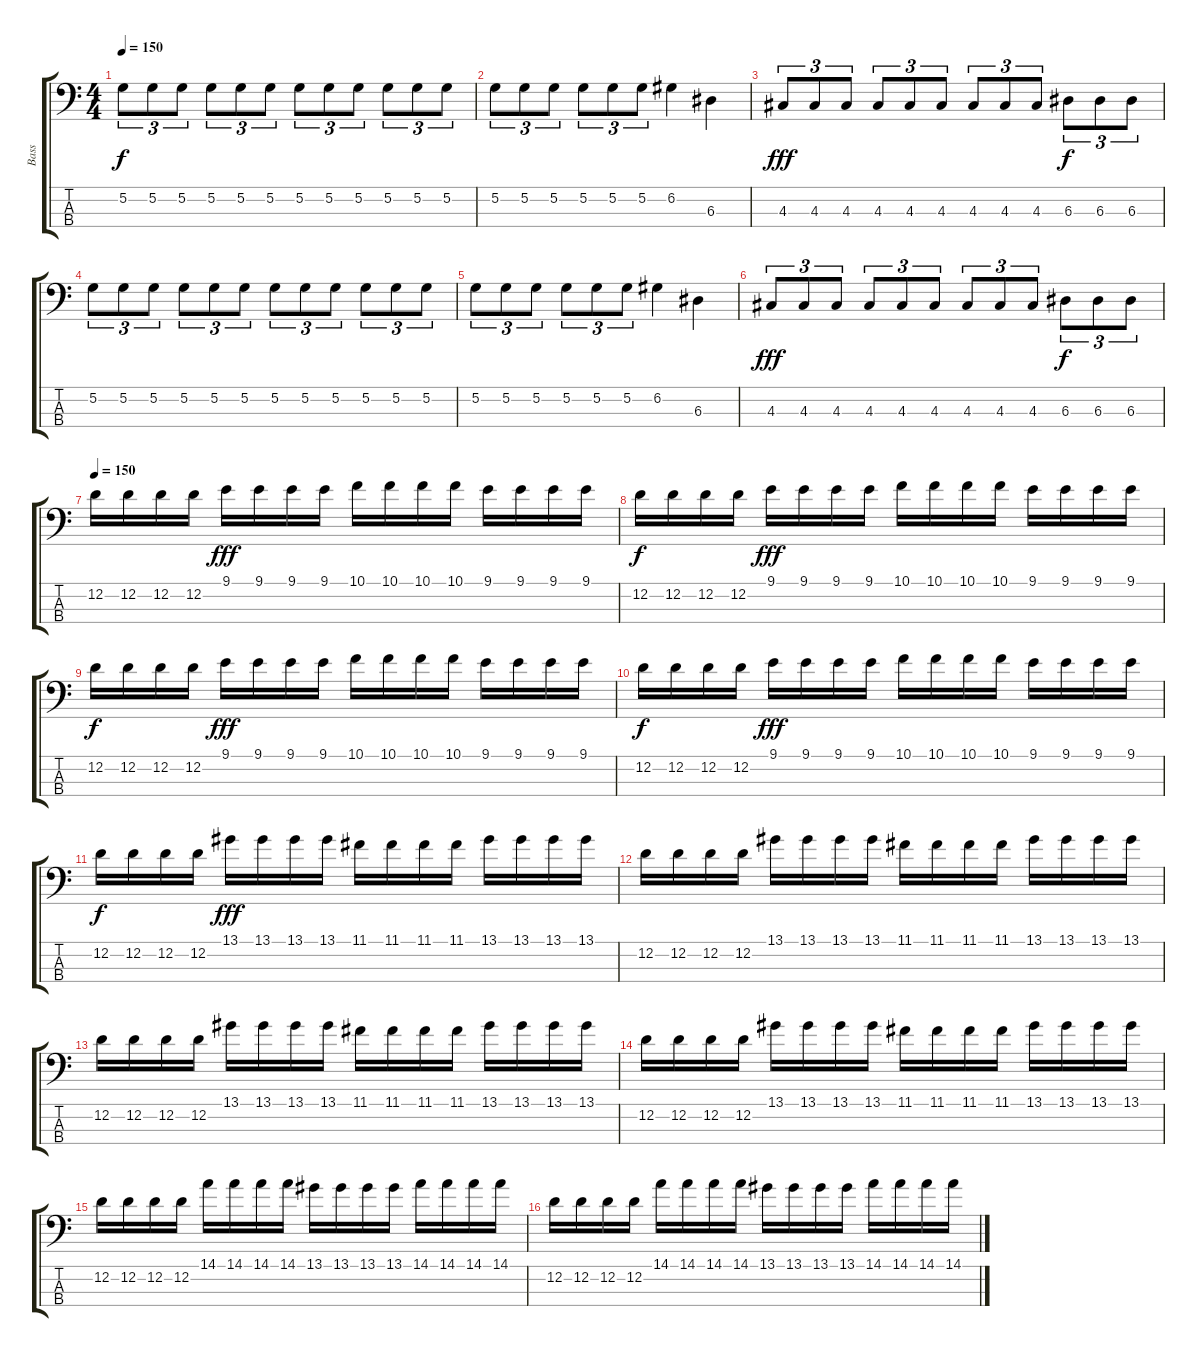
\track ("Bass" "Bass") {instrument electricbasspick}
\staff {score tabs}
\tuning (G2 D2 A1 E1) {hide}
\ts (4 4)
\tempo 150
\clef f4
\ks c
5.2.8{tu (3 2) dy f} 5.2.8{tu (3 2)} 5.2.8{tu (3 2)} 5.2.8{tu (3 2)} 5.2.8{tu (3 2)} 5.2.8{tu (3 2)} 5.2.8{tu (3 2)} 5.2.8{tu (3 2)} 5.2.8{tu (3 2)} 5.2.8{tu (3 2)} 5.2.8{tu (3 2)} 5.2.8{tu (3 2)} |
5.2.8{tu (3 2)} 5.2.8{tu (3 2)} 5.2.8{tu (3 2)} 5.2.8{tu (3 2)} 5.2.8{tu (3 2)} 5.2.8{tu (3 2)} 6.2.4 6.3.4 |
4.3.8{tu (3 2) dy fff} 4.3.8{tu (3 2)} 4.3.8{tu (3 2)} 4.3.8{tu (3 2)} 4.3.8{tu (3 2)} 4.3.8{tu (3 2)} 4.3.8{tu (3 2)} 4.3.8{tu (3 2)} 4.3.8{tu (3 2)} 6.3.8{tu (3 2) dy f} 6.3.8{tu (3 2)} 6.3.8{tu (3 2)} |
5.2.8{tu (3 2)} 5.2.8{tu (3 2)} 5.2.8{tu (3 2)} 5.2.8{tu (3 2)} 5.2.8{tu (3 2)} 5.2.8{tu (3 2)} 5.2.8{tu (3 2)} 5.2.8{tu (3 2)} 5.2.8{tu (3 2)} 5.2.8{tu (3 2)} 5.2.8{tu (3 2)} 5.2.8{tu (3 2)} |
5.2.8{tu (3 2)} 5.2.8{tu (3 2)} 5.2.8{tu (3 2)} 5.2.8{tu (3 2)} 5.2.8{tu (3 2)} 5.2.8{tu (3 2)} 6.2.4 6.3.4 |
4.3.8{tu (3 2) dy fff} 4.3.8{tu (3 2)} 4.3.8{tu (3 2)} 4.3.8{tu (3 2)} 4.3.8{tu (3 2)} 4.3.8{tu (3 2)} 4.3.8{tu (3 2)} 4.3.8{tu (3 2)} 4.3.8{tu (3 2)} 6.3.8{tu (3 2) dy f} 6.3.8{tu (3 2)} 6.3.8{tu (3 2)} |
\tempo 150
12.2.16 12.2.16 12.2.16 12.2.16 9.1.16{dy fff} 9.1.16 9.1.16 9.1.16 10.1.16 10.1.16 10.1.16 10.1.16 9.1.16 9.1.16 9.1.16 9.1.16 |
12.2.16{dy f} 12.2.16 12.2.16 12.2.16 9.1.16{dy fff} 9.1.16 9.1.16 9.1.16 10.1.16 10.1.16 10.1.16 10.1.16 9.1.16 9.1.16 9.1.16 9.1.16 |
12.2.16{dy f} 12.2.16 12.2.16 12.2.16 9.1.16{dy fff} 9.1.16 9.1.16 9.1.16 10.1.16 10.1.16 10.1.16 10.1.16 9.1.16 9.1.16 9.1.16 9.1.16 |
12.2.16{dy f} 12.2.16 12.2.16 12.2.16 9.1.16{dy fff} 9.1.16 9.1.16 9.1.16 10.1.16 10.1.16 10.1.16 10.1.16 9.1.16 9.1.16 9.1.16 9.1.16 |
12.2.16{dy f} 12.2.16 12.2.16 12.2.16 13.1.16{dy fff} 13.1.16 13.1.16 13.1.16 11.1.16 11.1.16 11.1.16 11.1.16 13.1.16 13.1.16 13.1.16 13.1.16 |
12.2.16 12.2.16 12.2.16 12.2.16 13.1.16 13.1.16 13.1.16 13.1.16 11.1.16 11.1.16 11.1.16 11.1.16 13.1.16 13.1.16 13.1.16 13.1.16 |
12.2.16 12.2.16 12.2.16 12.2.16 13.1.16 13.1.16 13.1.16 13.1.16 11.1.16 11.1.16 11.1.16 11.1.16 13.1.16 13.1.16 13.1.16 13.1.16 |
12.2.16 12.2.16 12.2.16 12.2.16 13.1.16 13.1.16 13.1.16 13.1.16 11.1.16 11.1.16 11.1.16 11.1.16 13.1.16 13.1.16 13.1.16 13.1.16 |
12.2.16 12.2.16 12.2.16 12.2.16 14.1.16 14.1.16 14.1.16 14.1.16 13.1.16 13.1.16 13.1.16 13.1.16 14.1.16 14.1.16 14.1.16 14.1.16 |
12.2.16 12.2.16 12.2.16 12.2.16 14.1.16 14.1.16 14.1.16 14.1.16 13.1.16 13.1.16 13.1.16 13.1.16 14.1.16 14.1.16 14.1.16 14.1.16
